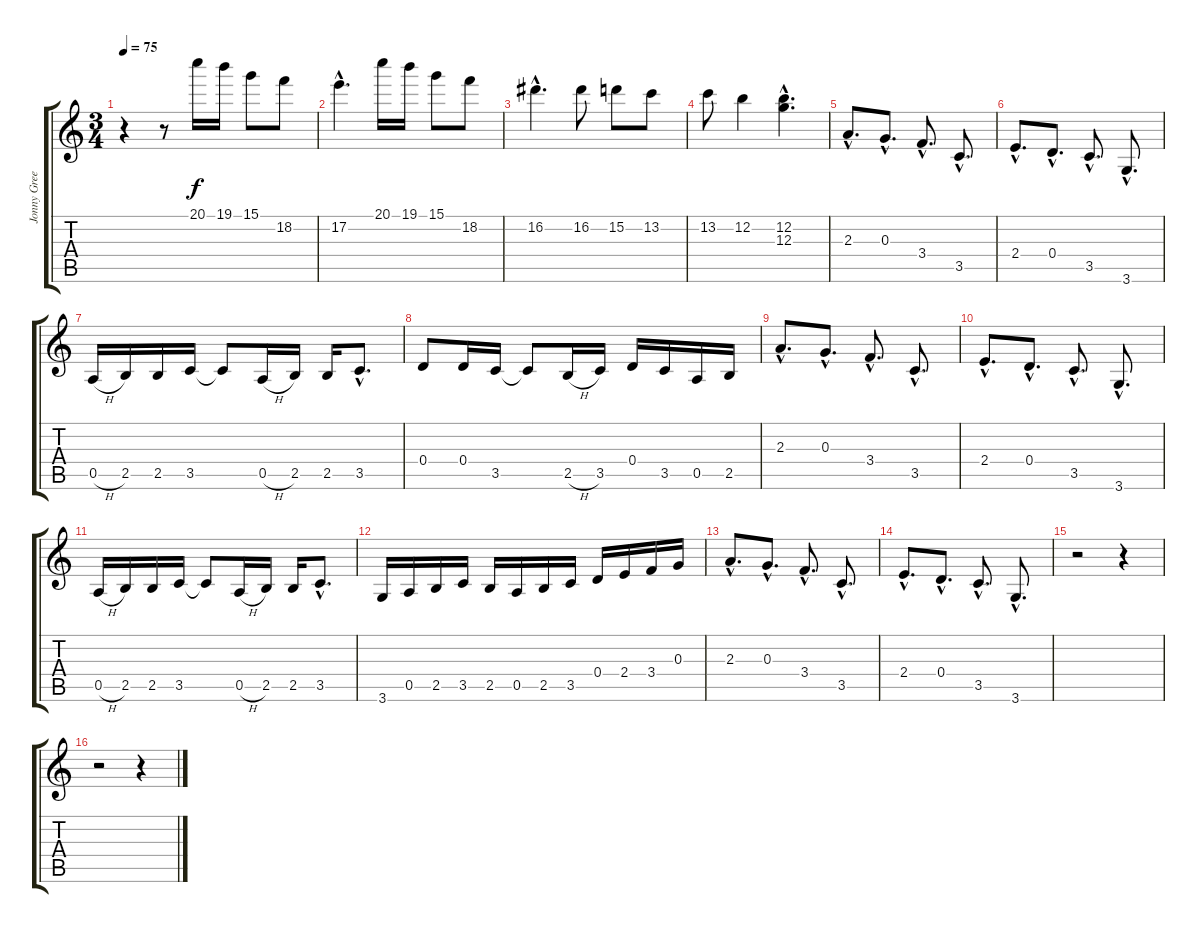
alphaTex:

\track ("Jonny Greenwood" "Jonny Gree") {instrument electricguitarclean}
\staff {score tabs}
\tuning (E4 B3 G3 D3 A2 E2) {hide}
\ts (3 4)
\tempo 75
\clef g2
\ks c
r.4{dy f} r.8 20.1.16 19.1.16 15.1.8 18.2.8 |
17.2{hac}.4{d} 20.1.16 19.1.16 15.1.8 18.2.8 |
16.2{hac}.4{d} 16.2.8 15.2.8 13.2.8 |
13.2.8 12.2.4 (12.2{hac} 12.3{hac}).4{d} |
2.3{hac}.8{d} 0.3{hac}.8{d} 3.4{hac}.8{d} 3.5{hac}.8{d} |
2.4{hac}.8{d} 0.4{hac}.8{d} 3.5{hac}.8{d} 3.6{hac}.8{d} |
0.5{h}.16 2.5.16 2.5.16 3.5.16 3.5{t}.8 0.5{h}.16 2.5.16 2.5.16 3.5{hac}.8{d} |
0.4.8 0.4.16 3.5.16 3.5{t}.8 2.5{h}.16 3.5.16 0.4.16 3.5.16 0.5.16 2.5.16 |
2.3{hac}.8{d} 0.3{hac}.8{d} 3.4{hac}.8{d} 3.5{hac}.8{d} |
2.4{hac}.8{d} 0.4{hac}.8{d} 3.5{hac}.8{d} 3.6{hac}.8{d} |
0.5{h}.16 2.5.16 2.5.16 3.5.16 3.5{t}.8 0.5{h}.16 2.5.16 2.5.16 3.5{hac}.8{d} |
3.6.16 0.5.16 2.5.16 3.5.16 2.5.16 0.5.16 2.5.16 3.5.16 0.4.16 2.4.16 3.4.16 0.3.16 |
2.3{hac}.8{d} 0.3{hac}.8{d} 3.4{hac}.8{d} 3.5{hac}.8{d} |
2.4{hac}.8{d} 0.4{hac}.8{d} 3.5{hac}.8{d} 3.6{hac}.8{d} |
r.2 r.4 |
r.2 r.4
